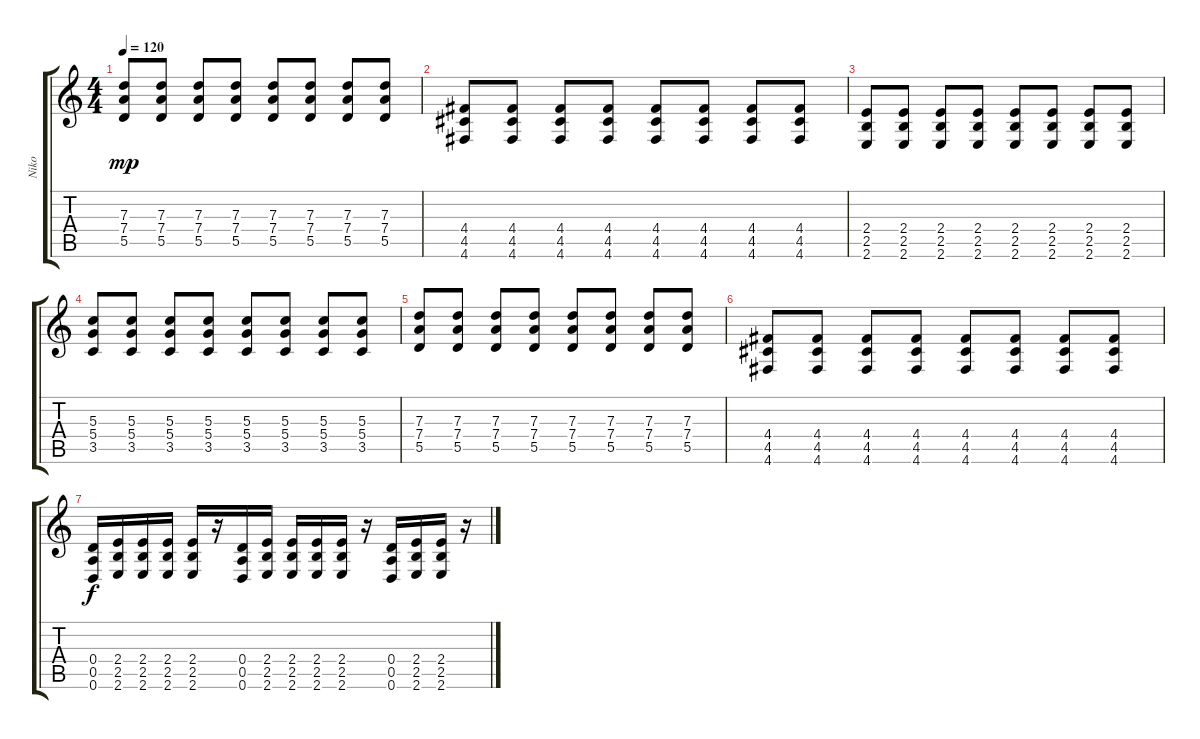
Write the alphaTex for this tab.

\track ("Niko" "Niko") {instrument distortionguitar}
\staff {score tabs}
\tuning (E4 B3 G3 D3 A2 D2) {hide}
\ts (4 4)
\tempo 120
\clef g2
\ks c
(7.3 7.4 5.5).8{dy mp} (7.3 7.4 5.5).8 (7.3 7.4 5.5).8 (7.3 7.4 5.5).8 (7.3 7.4 5.5).8 (7.3 7.4 5.5).8 (7.3 7.4 5.5).8 (7.3 7.4 5.5).8 |
(4.4 4.5 4.6).8 (4.4 4.5 4.6).8 (4.4 4.5 4.6).8 (4.4 4.5 4.6).8 (4.4 4.5 4.6).8 (4.4 4.5 4.6).8 (4.4 4.5 4.6).8 (4.4 4.5 4.6).8 |
(2.4 2.5 2.6).8 (2.4 2.5 2.6).8 (2.4 2.5 2.6).8 (2.4 2.5 2.6).8 (2.4 2.5 2.6).8 (2.4 2.5 2.6).8 (2.4 2.5 2.6).8 (2.4 2.5 2.6).8 |
(5.3 5.4 3.5).8 (5.3 5.4 3.5).8 (5.3 5.4 3.5).8 (5.3 5.4 3.5).8 (5.3 5.4 3.5).8 (5.3 5.4 3.5).8 (5.3 5.4 3.5).8 (5.3 5.4 3.5).8 |
(7.3 7.4 5.5).8 (7.3 7.4 5.5).8 (7.3 7.4 5.5).8 (7.3 7.4 5.5).8 (7.3 7.4 5.5).8 (7.3 7.4 5.5).8 (7.3 7.4 5.5).8 (7.3 7.4 5.5).8 |
(4.4 4.5 4.6).8 (4.4 4.5 4.6).8 (4.4 4.5 4.6).8 (4.4 4.5 4.6).8 (4.4 4.5 4.6).8 (4.4 4.5 4.6).8 (4.4 4.5 4.6).8 (4.4 4.5 4.6).8 |
(0.4 0.5 0.6).16{dy f} (2.4 2.5 2.6).16 (2.4 2.5 2.6).16 (2.4 2.5 2.6).16 (2.4 2.5 2.6).16 r.16 (0.4 0.5 0.6).16 (2.4 2.5 2.6).16 (2.4 2.5 2.6).16 (2.4 2.5 2.6).16 (2.4 2.5 2.6).16 r.16 (0.4 0.5 0.6).16 (2.4 2.5 2.6).16 (2.4 2.5 2.6).16 r.16
